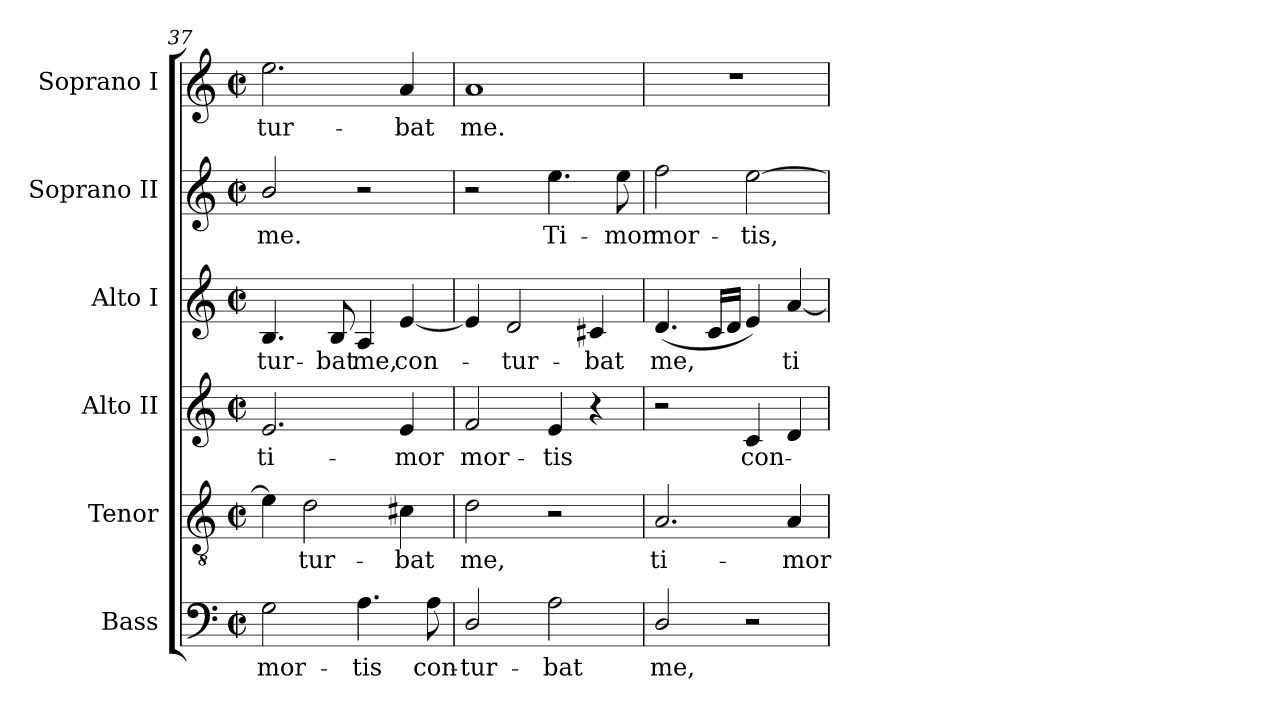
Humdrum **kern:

**kern	**text	**kern	**text	**kern	**text	**kern	**text	**kern	**text	**kern	**text
*part6	*part6	*part5	*part5	*part4	*part4	*part3	*part3	*part2	*part2	*part1	*part1
*staff6	*staff6	*staff5	*staff5	*staff4	*staff4	*staff3	*staff3	*staff2	*staff2	*staff1	*staff1
*I"Bass	*	*I"Tenor	*	*I"Alto II	*	*I"Alto I	*	*I"Soprano II	*	*I"Soprano I	*
*I'B.	*	*I'T.	*	*I'A2.	*	*I'A1.	*	*I'S2.	*	*I'S1.	*
*clefF4	*	*clefGv2	*	*clefG2	*	*clefG2	*	*clefG2	*	*clefG2	*
*	*	*ITrd7c12	*	*	*	*	*	*	*	*	*
*k[]	*	*k[]	*	*k[]	*	*k[]	*	*k[]	*	*k[]	*
*C:	*	*C:	*	*C:	*	*C:	*	*C:	*	*C:	*
*M2/2	*	*M2/2	*	*M2/2	*	*M2/2	*	*M2/2	*	*M2/2	*
*met(c|)	*	*met(c|)	*	*met(c|)	*	*met(c|)	*	*met(c|)	*	*met(c|)	*
=37	=37	=37	=37	=37	=37	=37	=37	=37	=37	=37	=37
!	!LO:LY:b:color=#000000	!	!	!	!	!	!	!	!	!	!
!	!	!	!	!	!LO:LY:b:color=#000000	!	!	!	!	!	!
!	!	!	!	!	!	!	!LO:LY:b:color=#000000	!	!	!	!
!	!	!	!	!	!	!	!	!	!LO:LY:b:color=#000000	!	!
!	!	!	!	!	!	!	!	!	!	!	!LO:LY:b:color=#000000
2Gi\	mor-	4Ei\]	.	2.ei/	ti-	4.Bi/	-tur-	2bi/	me.	2.eei\	-tur-
!	!	!	!LO:LY:b:color=#000000	!	!	!	!	!	!	!	!
.	.	2Di\	-tur-	.	.	.	.	.	.	.	.
!	!	!	!	!	!	!	!LO:LY:b:color=#000000	!	!	!	!
.	.	.	.	.	.	8Bi/	-bat	.	.	.	.
!	!LO:LY:b:color=#000000	!	!	!	!	!	!	!	!	!	!
!	!	!	!	!	!	!	!LO:LY:b:color=#000000	!	!	!	!
4.Ai\	-tis	.	.	.	.	4Ai/	me,	2r	.	.	.
!	!	!	!LO:LY:b:color=#000000	!	!	!	!	!	!	!	!
!	!	!	!	!	!LO:LY:b:color=#000000	!	!	!	!	!	!
!	!	!	!	!	!	!	!LO:LY:b:color=#000000	!	!	!	!
!	!	!	!	!	!	!	!	!	!	!	!LO:LY:b:color=#000000
.	.	4C#Xi\	-bat	4ei/	-mor	[4ei/	con-	.	.	4ai/	-bat
!	!LO:LY:b:color=#000000	!	!	!	!	!	!	!	!	!	!
8Ai\	con-	.	.	.	.	.	.	.	.	.	.
=38	=38	=38	=38	=38	=38	=38	=38	=38	=38	=38	=38
!	!LO:LY:b:color=#000000	!	!	!	!	!	!	!	!	!	!
!	!	!	!LO:LY:b:color=#000000	!	!	!	!	!	!	!	!
!	!	!	!	!	!LO:LY:b:color=#000000	!	!	!	!	!	!
!	!	!	!	!	!	!	!	!	!	!	!LO:LY:b:color=#000000
2Di/	-tur-	2Di\	me,	2fi/	mor-	4ei/]	.	2r	.	1ai	me.
!	!	!	!	!	!	!	!LO:LY:b:color=#000000	!	!	!	!
.	.	.	.	.	.	2di/	-tur-	.	.	.	.
!	!LO:LY:b:color=#000000	!	!	!	!	!	!	!	!	!	!
!	!	!	!	!	!LO:LY:b:color=#000000	!	!	!	!	!	!
!	!	!	!	!	!	!	!	!	!LO:LY:b:color=#000000	!	!
2Ai\	-bat	2r	.	4ei/	-tis	.	.	4.eei\	Ti-	.	.
!	!	!	!	!	!	!	!LO:LY:b:color=#000000	!	!	!	!
.	.	.	.	4r	.	4c#Xi/	-bat	.	.	.	.
!	!	!	!	!	!	!	!	!	!LO:LY:b:color=#000000	!	!
.	.	.	.	.	.	.	.	8eei\	-mor	.	.
!!LO:LB:g=z
=39	=39	=39	=39	=39	=39	=39	=39	=39	=39	=39	=39
!	!LO:LY:b:color=#000000	!	!	!	!	!	!	!	!	!	!
!	!	!	!LO:LY:b:color=#000000	!	!	!	!	!	!	!	!
!	!	!	!	!	!	!	!LO:LY:b:color=#000000	!	!	!	!
!	!	!	!	!	!	!	!	!	!LO:LY:b:color=#000000	!	!
2Di/	me,	2.AAi/	ti-	2r	.	(4.di/	me,	2ffi\	mor-	1r	.
.	.	.	.	.	.	16ci/LL	.	.	.	.	.
.	.	.	.	.	.	16di/JJ	.	.	.	.	.
!	!	!	!	!	!LO:LY:b:color=#000000	!	!	!	!	!	!
!	!	!	!	!	!	!	!	!	!LO:LY:b:color=#000000	!	!
2r	.	.	.	4ci/	con-	4ei/)	.	[2eei\	-tis,	.	.
!	!	!	!LO:LY:b:color=#000000	!	!	!	!	!	!	!	!
!	!	!	!	!	!	!	!LO:LY:b:color=#000000	!	!	!	!
.	.	4AAi/	-mor	4di/	.	[4ai/	ti-	.	.	.	.
=	=	=	=	=	=	=	=	=	=	=	=
*-	*-	*-	*-	*-	*-	*-	*-	*-	*-	*-	*-
